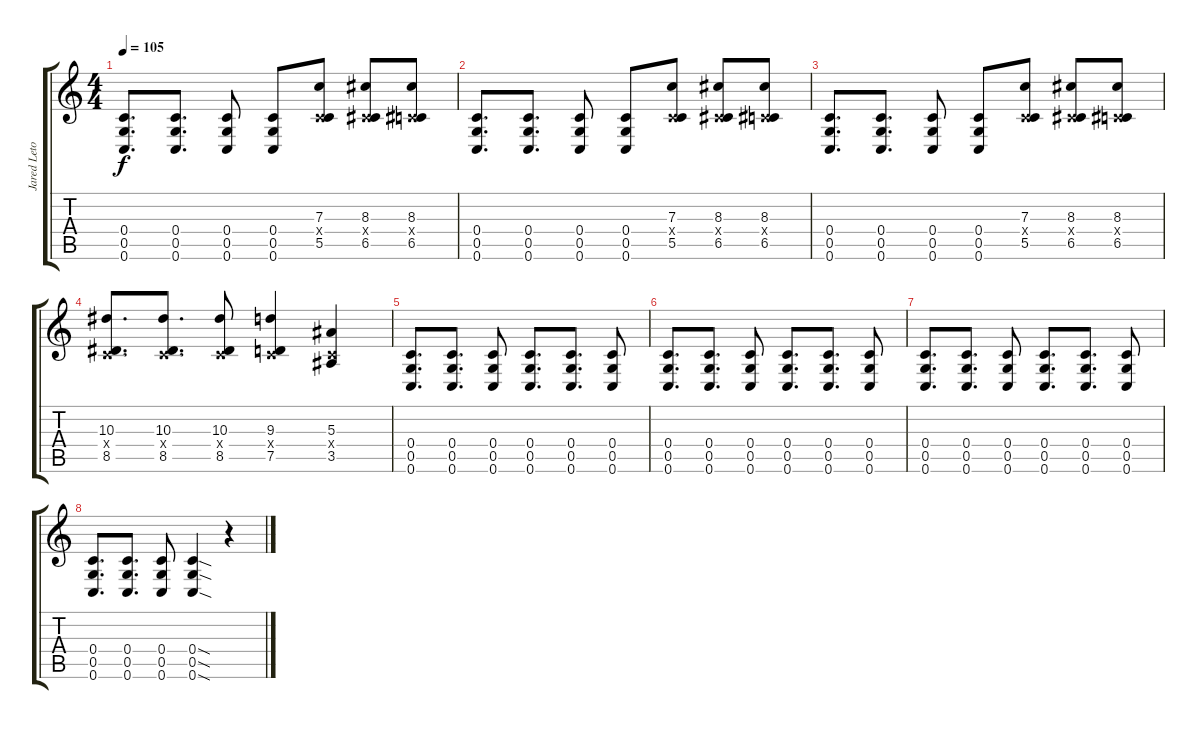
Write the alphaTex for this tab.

\track ("Jared Leto - Guitar 2" "Jared Leto") {instrument overdrivenguitar}
\staff {score tabs}
\tuning (D4 A3 F3 C3 G2 C2) {hide}
\ts (4 4)
\tempo 105
\clef g2
\ks c
(0.4 0.5 0.6).8{d dy f} (0.4 0.5 0.6).8{d} (0.4 0.5 0.6).8 (0.4 0.5 0.6).8 (7.3 0.4{x} 5.5).8 (8.3 0.4{x} 6.5).8 (8.3 0.4{x} 6.5).8 |
(0.4 0.5 0.6).8{d} (0.4 0.5 0.6).8{d} (0.4 0.5 0.6).8 (0.4 0.5 0.6).8 (7.3 0.4{x} 5.5).8 (8.3 0.4{x} 6.5).8 (8.3 0.4{x} 6.5).8 |
(0.4 0.5 0.6).8{d} (0.4 0.5 0.6).8{d} (0.4 0.5 0.6).8 (0.4 0.5 0.6).8 (7.3 0.4{x} 5.5).8 (8.3 0.4{x} 6.5).8 (8.3 0.4{x} 6.5).8 |
(10.3 0.4{x} 8.5).8{d} (10.3 0.4{x} 8.5).8{d} (10.3 0.4{x} 8.5).8 (9.3 0.4{x} 7.5).4 (5.3 0.4{x} 3.5).4 |
(0.4 0.5 0.6).8{d} (0.4 0.5 0.6).8{d} (0.4 0.5 0.6).8 (0.4 0.5 0.6).8{d} (0.4 0.5 0.6).8{d} (0.4 0.5 0.6).8 |
(0.4 0.5 0.6).8{d} (0.4 0.5 0.6).8{d} (0.4 0.5 0.6).8 (0.4 0.5 0.6).8{d} (0.4 0.5 0.6).8{d} (0.4 0.5 0.6).8 |
(0.4 0.5 0.6).8{d} (0.4 0.5 0.6).8{d} (0.4 0.5 0.6).8 (0.4 0.5 0.6).8{d} (0.4 0.5 0.6).8{d} (0.4 0.5 0.6).8 |
(0.4 0.5 0.6).8{d} (0.4 0.5 0.6).8{d} (0.4 0.5 0.6).8 (0.4{sod} 0.5{sod} 0.6{sod}).4 r.4
